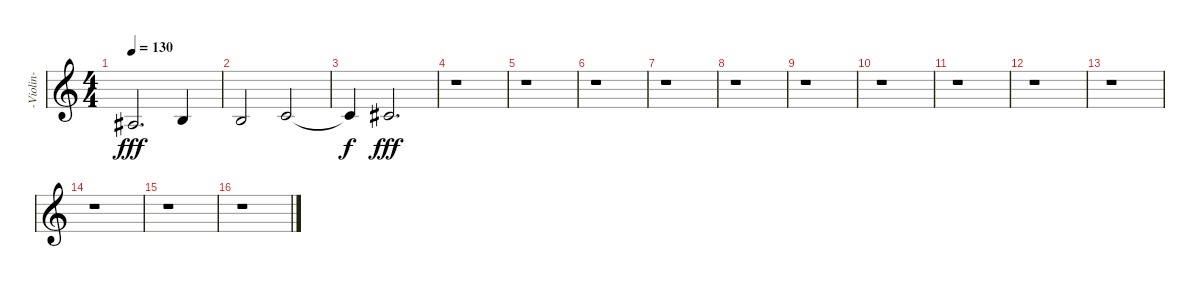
\track ("-Violin-" "-Violin-") {instrument violin}
\staff {score}
\tuning (E4 B3 G3 D3 A2 D2) {hide}
\ts (4 4)
\tempo 130
\clef g2
\ks c
8.4.2{d dy fff} 9.4.4 |
9.4.2 10.4.2 |
10.4{t}.4{dy f} 11.4.2{d dy fff} |
r.1 |
r.1 |
r.1 |
r.1 |
r.1 |
r.1 |
r.1 |
r.1 |
r.1 |
r.1 |
r.1 |
r.1 |
r.1
